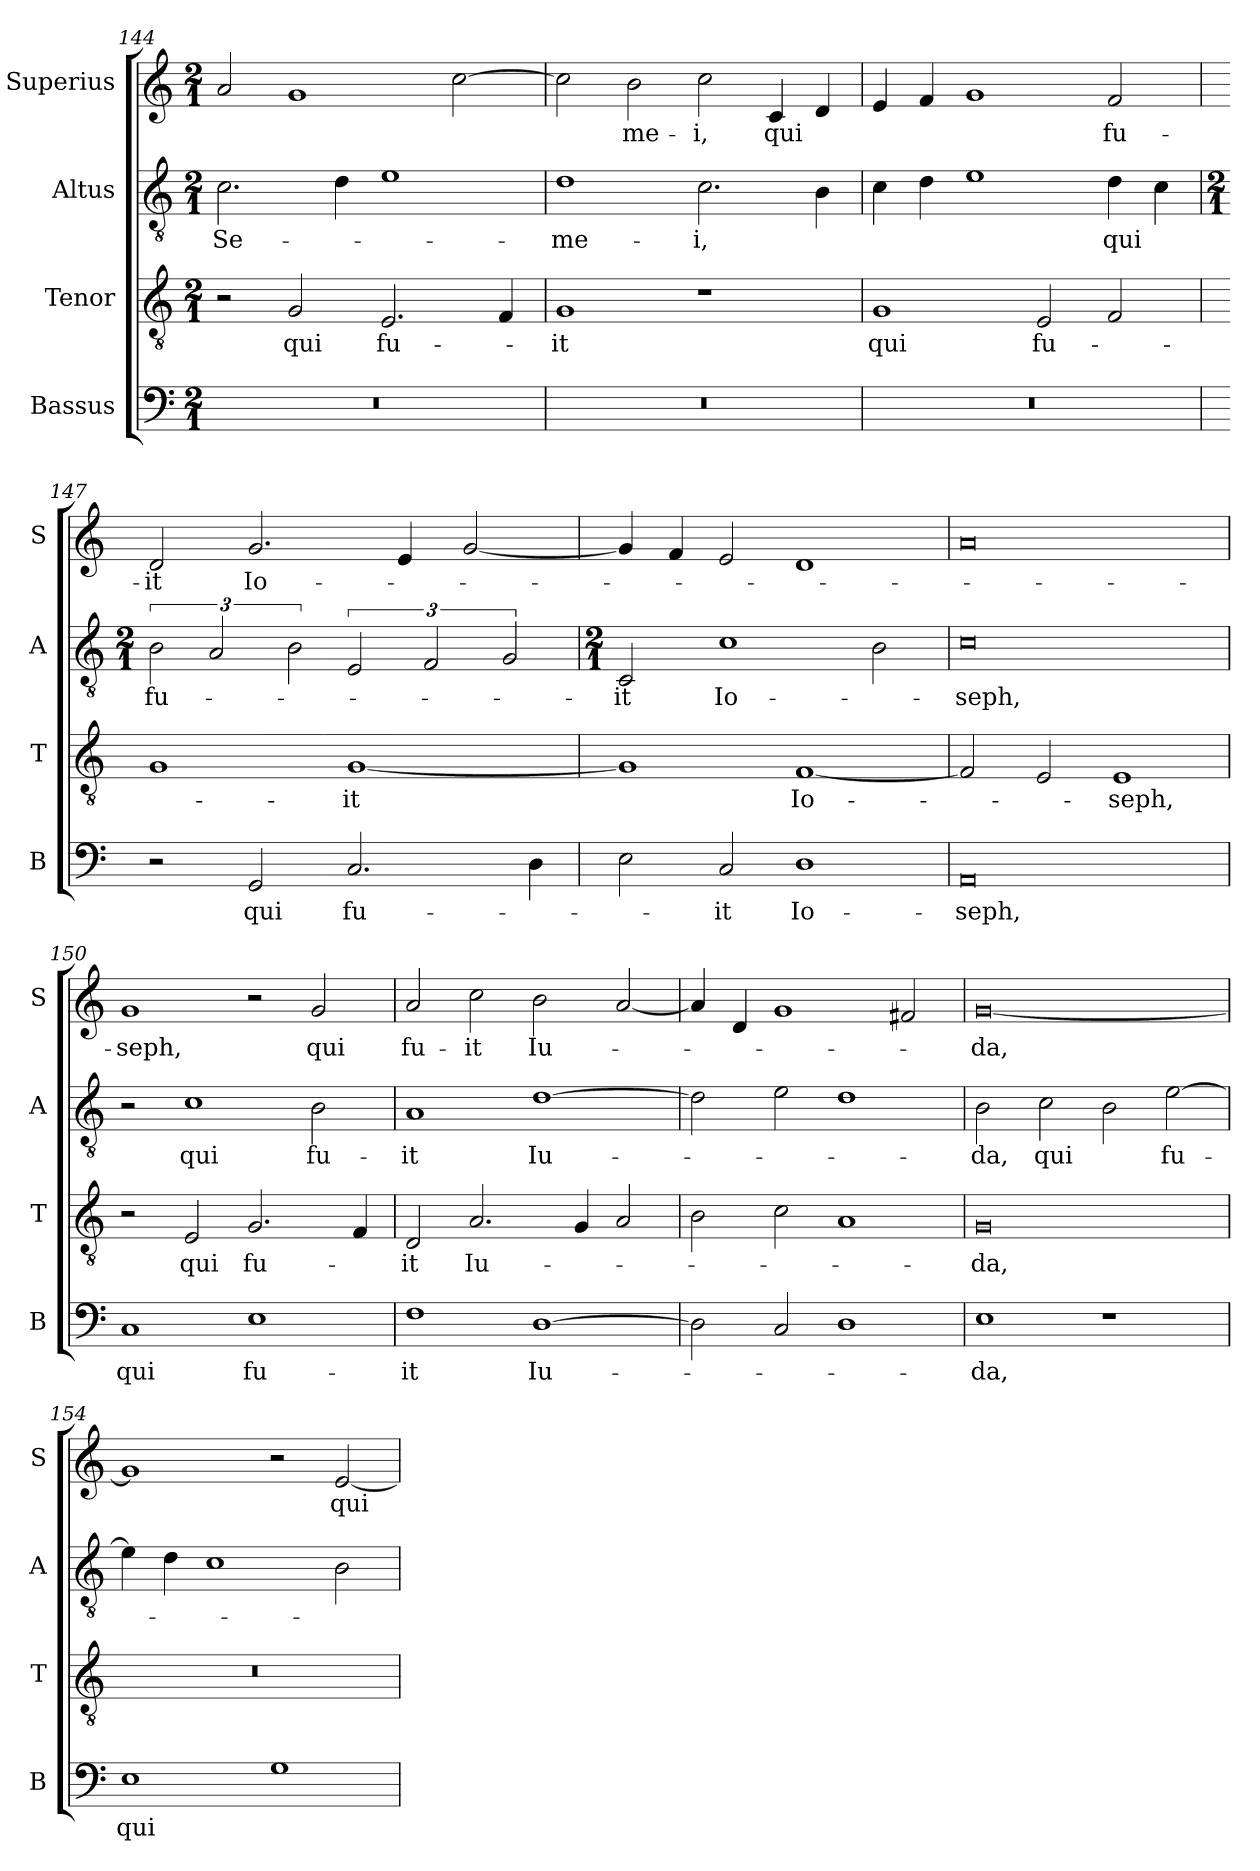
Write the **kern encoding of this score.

**kern	**text	**kern	**text	**kern	**text	**kern	**text
*part4	*part4	*part3	*part3	*part2	*part2	*part1	*part1
*staff4	*staff4	*staff3	*staff3	*staff2	*staff2	*staff1	*staff1
*I"Bassus	*	*I"Tenor	*	*I"Altus	*	*I"Superius	*
*I'B	*	*I'T	*	*I'A	*	*I'S	*
*clefF4	*	*clefGv2	*	*clefGv2	*	*clefG2	*
*k[]	*	*k[]	*	*k[]	*	*k[]	*
*M2/1	*	*M2/1	*	*M2/1	*	*M2/1	*
=144	=144	=144	=144	=144	=144	=144	=144
0r	.	2r	.	2.c\	Se-	2a/	.
.	.	2G/	qui	.	.	1g	.
.	.	.	.	4d\	.	.	.
.	.	2.E/	fu-	1e	.	.	.
.	.	.	.	.	.	[2cc\	.
.	.	4F/	.	.	.	.	.
=145	=145	=145	=145	=145	=145	=145	=145
0r	.	1G	-it	1d	-me-	2cc\]	.
.	.	.	.	.	.	2b\	-me-
.	.	1r	.	2.c\	-i,	2cc\	-i,
.	.	.	.	.	.	4c/	qui
.	.	.	.	4B\	.	4d/	.
=146	=146	=146	=146	=146	=146	=146	=146
0r	.	1G	qui	4c\	.	4e/	.
.	.	.	.	4d\	.	4f/	.
.	.	.	.	1e	.	1g	.
.	.	2E/	fu-	.	.	.	.
.	.	2F/	.	4d\	qui	2f/	fu-
.	.	.	.	4c\	.	.	.
=147	=147	=147	=147	=147	=147	=147	=147
*	*	*	*	*M2/1	*	*	*
2r	.	1G	.	3B\	fu-	2d/	-it
.	.	.	.	3A/	.	.	.
2GG/	qui	.	.	.	.	2.g/	Io-
.	.	.	.	3B\	.	.	.
2.C/	fu-	[1G	-it	3E/	.	.	.
.	.	.	.	.	.	4e/	.
.	.	.	.	3F/	.	.	.
.	.	.	.	.	.	[2g/	.
.	.	.	.	3G/	.	.	.
4D\	.	.	.	.	.	.	.
=148	=148	=148	=148	=148	=148	=148	=148
*	*	*	*	*M2/1	*	*	*
2E\	.	1G]	.	2C/	-it	4g/]	.
.	.	.	.	.	.	4f/	.
2C/	-it	.	.	1c	Io-	2e/	.
1D	Io-	[1F	Io-	.	.	1d	.
.	.	.	.	2B\	.	.	.
=149	=149	=149	=149	=149	=149	=149	=149
0AA	-seph,	2F/]	.	0c	-seph,	0a	.
.	.	2E/	.	.	.	.	.
.	.	1E	-seph,	.	.	.	.
=150	=150	=150	=150	=150	=150	=150	=150
1C	qui	2r	.	2r	.	1g	-seph,
.	.	2E/	qui	1c	qui	.	.
1E	fu-	2.G/	fu-	.	.	2r	.
.	.	.	.	2B\	fu-	2g/	qui
.	.	4F/	.	.	.	.	.
=151	=151	=151	=151	=151	=151	=151	=151
1F	-it	2D/	-it	1A	-it	2a/	fu-
.	.	2.A/	Iu-	.	.	2cc\	-it
[1D	Iu-	.	.	[1d	Iu-	2b\	Iu-
.	.	4G/	.	.	.	.	.
.	.	2A/	.	.	.	[2a/	.
=152	=152	=152	=152	=152	=152	=152	=152
2D\]	.	2B\	.	2d\]	.	4a/]	.
.	.	.	.	.	.	4d/	.
2C/	.	2c\	.	2e\	.	1g	.
1D	.	1A	.	1d	.	.	.
.	.	.	.	.	.	2f#X/	.
=153	=153	=153	=153	=153	=153	=153	=153
1E	-da,	0G	-da,	2B\	-da,	[0g	-da,
.	.	.	.	2c\	qui	.	.
1r	.	.	.	2B\	.	.	.
.	.	.	.	[2e\	fu-	.	.
=154	=154	=154	=154	=154	=154	=154	=154
1E	qui	0r	.	4e\]	.	1g]	.
.	.	.	.	4d\	.	.	.
.	.	.	.	1c	.	.	.
1G	.	.	.	.	.	2r	.
.	.	.	.	2B\	.	[2e/	qui
=	=	=	=	=	=	=	=
*-	*-	*-	*-	*-	*-	*-	*-
